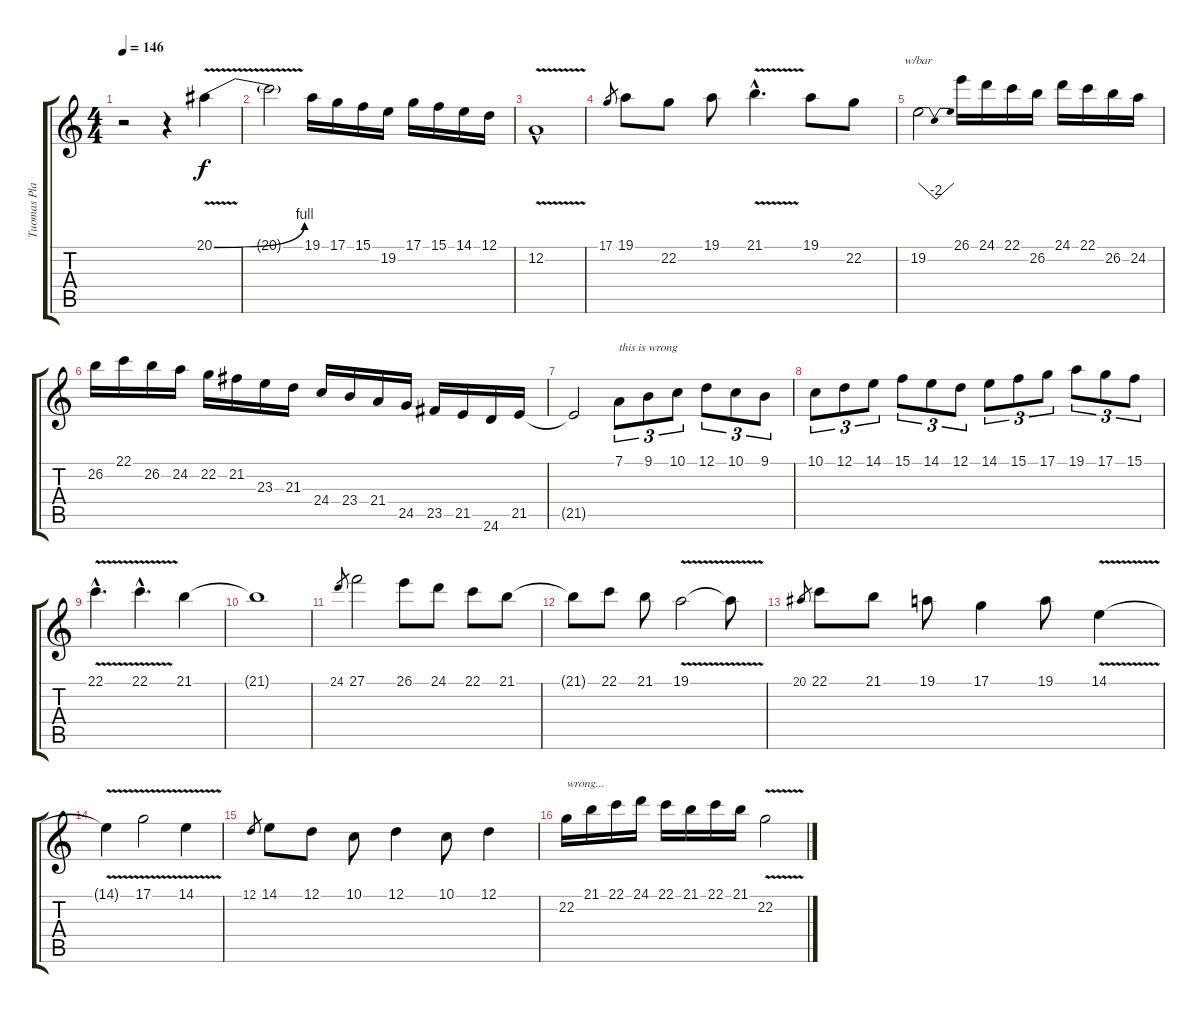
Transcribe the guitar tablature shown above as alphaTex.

\track ("Tuomas Planman" "Tuomas Pla") {instrument acousticgrandpiano}
\staff {score tabs}
\tuning (D4 A3 F3 C3 G2 D2) {hide}
\ts (4 4)
\tempo 146
\clef g2
\ks c
r.2{dy f} r.4 20.1{be (bend 0 0 60 4) v}.4{instrument overdrivenguitar} |
20.1{t}.2 19.1.16 17.1.16 15.1.16 19.2.16 17.1.16 15.1.16 14.1.16 12.1.16 |
12.2{v hac}.1 |
17.1.8{gr} 19.1.8 22.2.8 19.1.8 21.1{v hac}.4{d} 19.1.8 22.2.8 |
19.2.2{tbe (dip default 0 0 30 -8 60 0)} 26.1.16 24.1.16 22.1.16 26.2.16 24.1.16 22.1.16 26.2.16 24.2.16 |
26.2.16 22.1.16 26.2.16 24.2.16 22.2.16 21.2.16 23.3.16 21.3.16 24.4.16 23.4.16 21.4.16 24.5.16 23.5.16 21.5.16 24.6.16 21.5.16 |
21.5{t}.2 7.1.8{tu (3 2) txt "this is wrong"} 9.1.8{tu (3 2)} 10.1.8{tu (3 2)} 12.1.8{tu (3 2)} 10.1.8{tu (3 2)} 9.1.8{tu (3 2)} |
10.1.8{tu (3 2)} 12.1.8{tu (3 2)} 14.1.8{tu (3 2)} 15.1.8{tu (3 2)} 14.1.8{tu (3 2)} 12.1.8{tu (3 2)} 14.1.8{tu (3 2)} 15.1.8{tu (3 2)} 17.1.8{tu (3 2)} 19.1.8{tu (3 2)} 17.1.8{tu (3 2)} 15.1.8{tu (3 2)} |
22.1{v hac}.4{d} 22.1{v hac}.4{d} 21.1.4 |
21.1{t}.1 |
24.1.8{gr} 27.1.2 26.1.8 24.1.8 22.1.8 21.1.8 |
21.1{t}.8 22.1.8 21.1.8 19.1{v}.2 19.1{t}.8 |
20.1.8{gr} 22.1.8 21.1.8 19.1.8 17.1.4 19.1.8 14.1{v}.4 |
14.1{t}.4 17.1{v}.2 14.1{v}.4 |
12.1.8{gr} 14.1.8 12.1.8 10.1.8 12.1.4 10.1.8 12.1.4 |
22.2.16{txt "wrong..."} 21.1.16 22.1.16 24.1.16 22.1.16 21.1.16 22.1.16 21.1.16 22.2{v}.2
